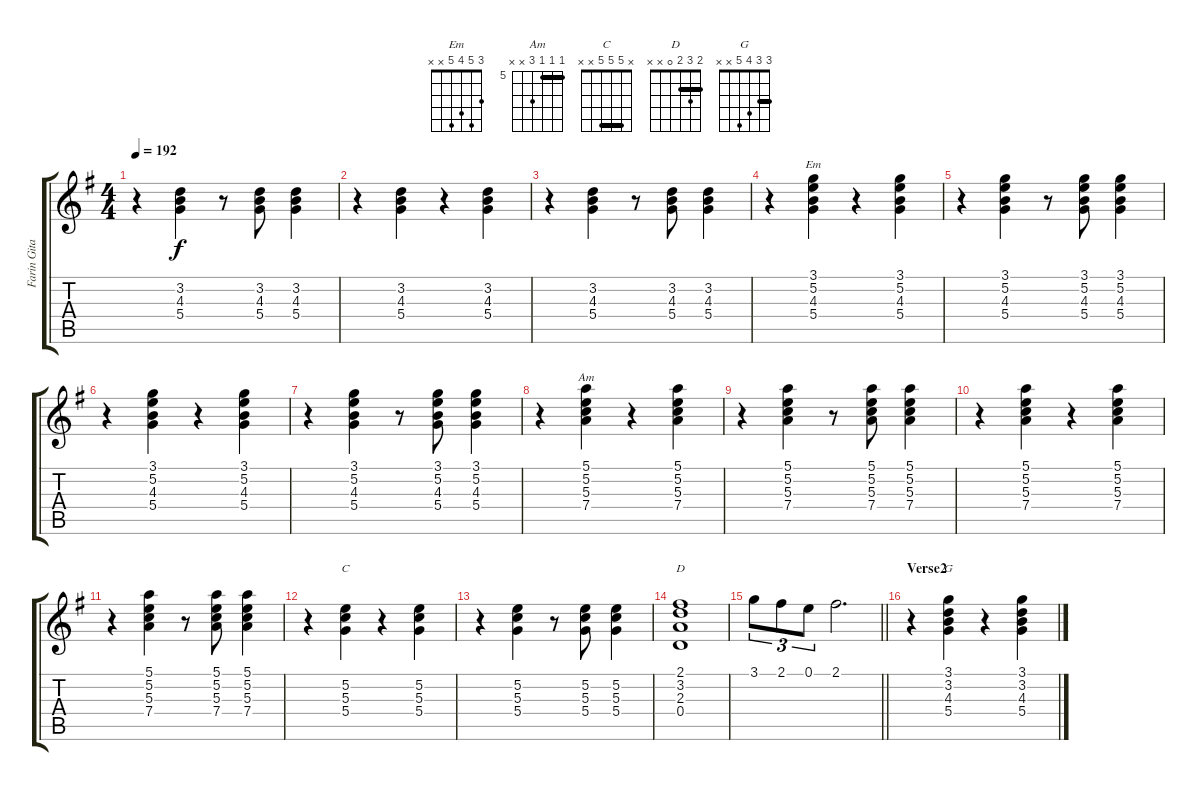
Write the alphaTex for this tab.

\track ("Farin Gitarre" "Farin Gita") {instrument electricguitarclean}
\staff {score tabs}
\tuning (E4 B3 G3 D3 A2 E2) {hide}
\chord ("Em" 3 5 4 5 x x)
\chord ("Am" 5 5 5 7 x x) {firstfret 5 barre 5}
\chord ("C" x 5 5 5 x x) {barre 5}
\chord ("D" 2 3 2 0 x x) {barre 2}
\chord ("G" 3 3 4 5 x x) {barre 3}
\ts (4 4)
\tempo 192
\clef g2
\ks g
r.4{dy f} (3.2 4.3 5.4).4 r.8 (3.2 4.3 5.4).8 (3.2 4.3 5.4).4 |
r.4 (3.2 4.3 5.4).4 r.4 (3.2 4.3 5.4).4 |
r.4 (3.2 4.3 5.4).4 r.8 (3.2 4.3 5.4).8 (3.2 4.3 5.4).4 |
r.4 (3.1 5.2 4.3 5.4).4{ch "Em"} r.4 (3.1 5.2 4.3 5.4).4 |
r.4 (3.1 5.2 4.3 5.4).4 r.8 (3.1 5.2 4.3 5.4).8 (3.1 5.2 4.3 5.4).4 |
r.4 (3.1 5.2 4.3 5.4).4 r.4 (3.1 5.2 4.3 5.4).4 |
r.4 (3.1 5.2 4.3 5.4).4 r.8 (3.1 5.2 4.3 5.4).8 (3.1 5.2 4.3 5.4).4 |
r.4 (5.1 5.2 5.3 7.4).4{ch "Am"} r.4 (5.1 5.2 5.3 7.4).4 |
r.4 (5.1 5.2 5.3 7.4).4 r.8 (5.1 5.2 5.3 7.4).8 (5.1 5.2 5.3 7.4).4 |
r.4 (5.1 5.2 5.3 7.4).4 r.4 (5.1 5.2 5.3 7.4).4 |
r.4 (5.1 5.2 5.3 7.4).4 r.8 (5.1 5.2 5.3 7.4).8 (5.1 5.2 5.3 7.4).4 |
r.4 (5.2 5.3 5.4).4{ch "C"} r.4 (5.2 5.3 5.4).4 |
r.4 (5.2 5.3 5.4).4 r.8 (5.2 5.3 5.4).8 (5.2 5.3 5.4).4 |
(2.1 3.2 2.3 0.4).1{ch "D"} |
\barLineRight lightlight
3.1.8{tu (3 2)} 2.1.8{tu (3 2)} 0.1.8{tu (3 2)} 2.1.2{d} |
\section ("" "Verse2")
r.4 (3.1 3.2 4.3 5.4).4{ch "G"} r.4 (3.1 3.2 4.3 5.4).4
